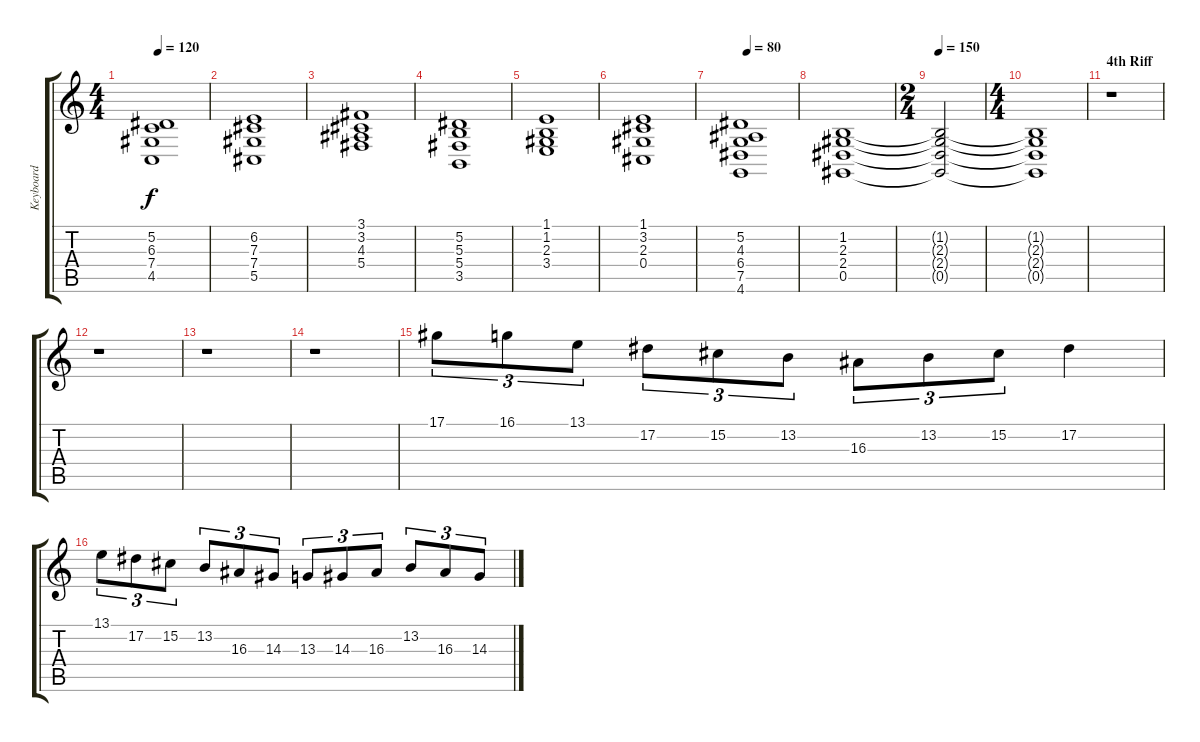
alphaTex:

\track ("Keyboard" "Keyboard") {instrument choiraahs}
\staff {score tabs}
\tuning (Eb4 Bb3 Gb3 Db3 Ab2 Eb2) {hide}
\ts (4 4)
\tempo 120
\clef g2
\ks c
(5.2 6.3 7.4 4.5).1{dy f} |
(6.2 7.3 7.4 5.5).1 |
(3.1 3.2 4.3 5.4).1 |
(5.2 5.3 5.4 3.5).1 |
(1.1 1.2 2.3 3.4).1 |
(1.1 3.2 2.3 0.4).1 |
\tempo 80
(5.2 4.3 6.4 7.5 4.6).1 |
(1.2 2.3 2.4 0.5).1 |
\ts (2 4)
\tempo 150
(1.2{t} 2.3{t} 2.4{t} 0.5{t}).2 |
\ts (4 4)
(1.2{t} 2.3{t} 2.4{t} 0.5{t}).1{volume 0} |
\section ("" "4th Riff")
r.1 |
r.1 |
r.1 |
r.1 |
17.1.8{tu (3 2) volume 12 balance 5 instrument harpsichord} 16.1.8{tu (3 2)} 13.1.8{tu (3 2)} 17.2.8{tu (3 2)} 15.2.8{tu (3 2)} 13.2.8{tu (3 2)} 16.3.8{tu (3 2)} 13.2.8{tu (3 2)} 15.2.8{tu (3 2)} 17.2.4 |
13.1.8{tu (3 2)} 17.2.8{tu (3 2)} 15.2.8{tu (3 2)} 13.2.8{tu (3 2)} 16.3.8{tu (3 2)} 14.3.8{tu (3 2)} 13.3.8{tu (3 2)} 14.3.8{tu (3 2)} 16.3.8{tu (3 2)} 13.2.8{tu (3 2)} 16.3.8{tu (3 2)} 14.3.8{tu (3 2)}
